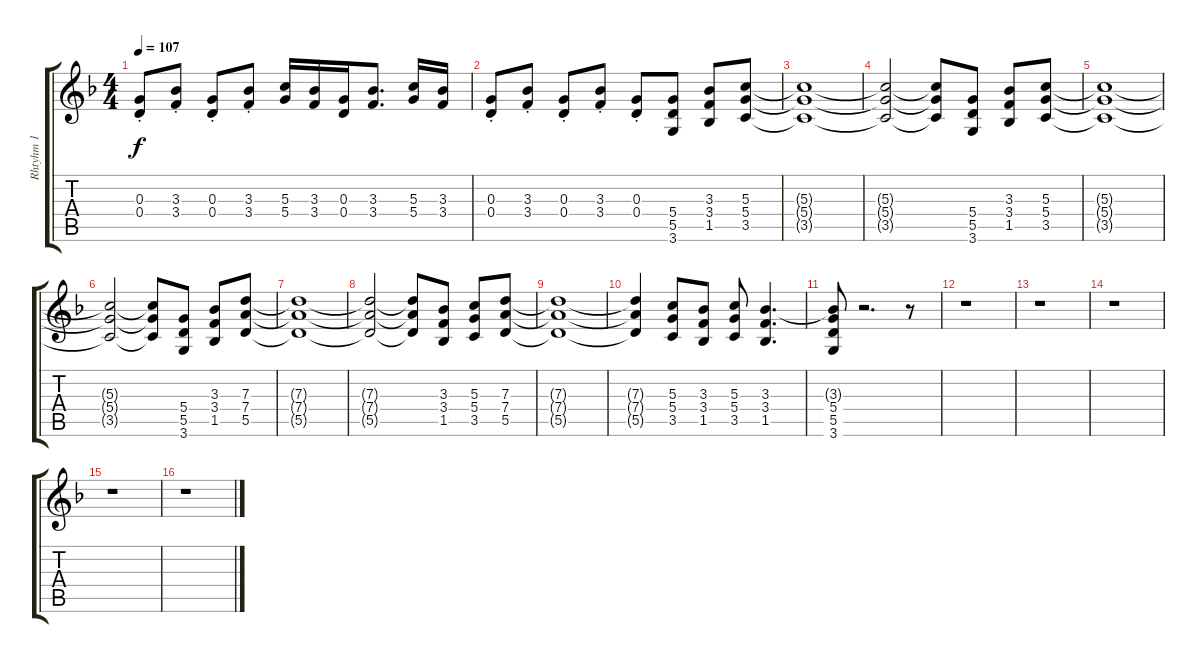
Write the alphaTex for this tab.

\track ("Rhtyhm 1" "Rhtyhm 1") {instrument distortionguitar}
\staff {score tabs}
\tuning (E4 B3 G3 D3 A2 E2) {hide}
\ts (4 4)
\tempo 107
\clef g2
\ks f
(0.3{st} 0.4{st}).8{dy f} (3.3{st} 3.4{st}).8 (0.3{st} 0.4{st}).8 (3.3{st} 3.4{st}).8 (5.3 5.4).16 (3.3 3.4).16 (0.3 0.4).16 (3.3 3.4).8{d} (5.3 5.4).16 (3.3 3.4).16 |
(0.3{st} 0.4{st}).8 (3.3{st} 3.4{st}).8 (0.3{st} 0.4{st}).8 (3.3{st} 3.4{st}).8 (0.3{st} 0.4{st}).8 (5.4 5.5 3.6).8 (3.3 3.4 1.5).8 (5.3 5.4 3.5).8 |
(5.3{t} 5.4{t} 3.5{t}).1 |
(5.3{t} 5.4{t} 3.5{t}).2 (5.3{t} 5.4{t} 3.5{t}).8 (5.4 5.5 3.6).8 (3.3 3.4 1.5).8 (5.3 5.4 3.5).8 |
(5.3{t} 5.4{t} 3.5{t}).1 |
(5.3{t} 5.4{t} 3.5{t}).2 (5.3{t} 5.4{t} 3.5{t}).8 (5.4 5.5 3.6).8 (3.3 3.4 1.5).8 (7.3 7.4 5.5).8 |
(7.3{t} 7.4{t} 5.5{t}).1 |
(7.3{t} 7.4{t} 5.5{t}).2 (7.3{t} 7.4{t} 5.5{t}).8 (3.3 3.4 1.5).8 (5.3 5.4 3.5).8 (7.3 7.4 5.5).8 |
(7.3{t} 7.4{t} 5.5{t}).1 |
(7.3{t} 7.4{t} 5.5{t}).4 (5.3 5.4 3.5).8 (3.3 3.4 1.5).8 (5.3 5.4 3.5).8 (3.3 3.4 1.5).4{d} |
(3.3{t} 5.4 5.5 3.6).8 r.2{d} r.8 |
r.1 |
r.1 |
r.1 |
r.1 |
r.1
